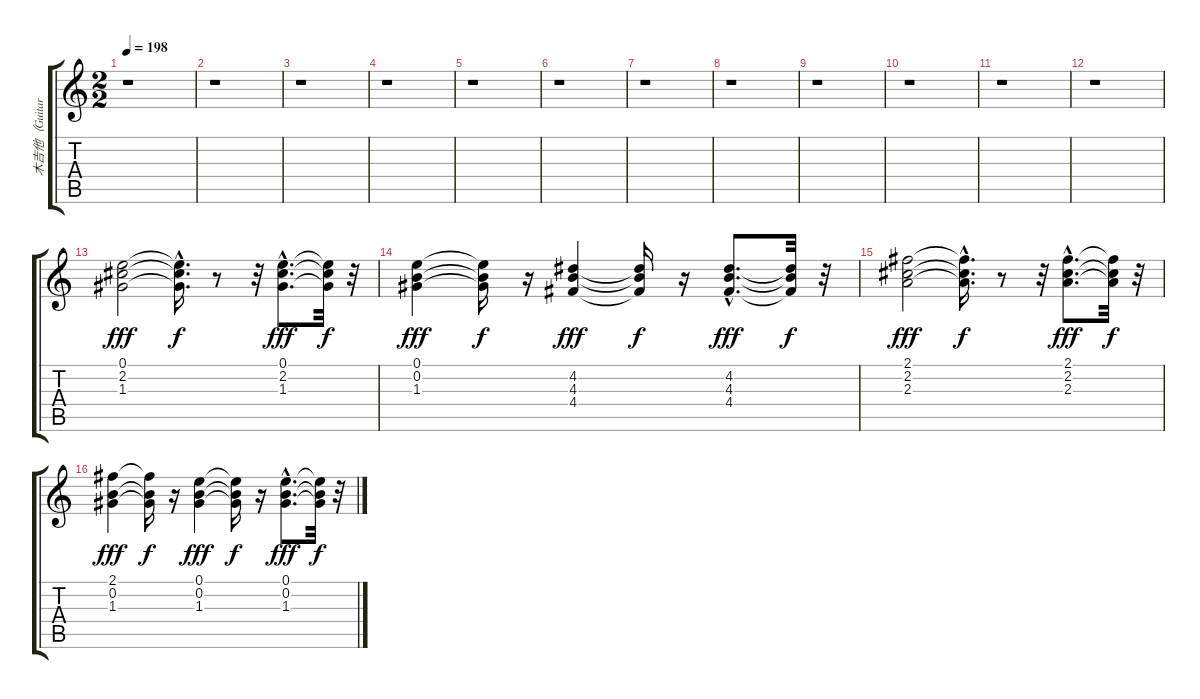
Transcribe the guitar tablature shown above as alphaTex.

\track ("木吉他（Guitar）" "木吉他（Guitar") {instrument acousticguitarsteel}
\staff {score tabs}
\tuning (E4 B3 G3 D3 A2 E2) {hide}
\ts (2 2)
\tempo 198
\clef g2
\ks c
r.1{dy f} |
r.1 |
r.1 |
r.1 |
r.1 |
r.1 |
r.1 |
r.1 |
r.1 |
r.1 |
r.1 |
r.1 |
(0.1 2.2 1.3).2{dy fff} (0.1{hac t} 2.2{hac t} 1.3{hac t}).16{d dy f} r.8 r.32 (0.1{hac} 2.2{hac} 1.3{hac}).8{d dy fff} (0.1{t} 2.2{t} 1.3{t}).32{dy f} r.32 |
(0.1 0.2 1.3).4{dy fff} (0.1{t} 0.2{t} 1.3{t}).16{dy f} r.16 (4.2 4.3 4.4).4{dy fff} (4.2{t} 4.3{t} 4.4{t}).16{dy f} r.16 (4.2{hac} 4.3{hac} 4.4{hac}).8{d dy fff} (4.2{t} 4.3{t} 4.4{t}).32{dy f} r.32 |
(2.1 2.2 2.3).2{dy fff} (2.1{hac t} 2.2{hac t} 2.3{hac t}).16{d dy f} r.8 r.32 (2.1{hac} 2.2{hac} 2.3{hac}).8{d dy fff} (2.1{t} 2.2{t} 2.3{t}).32{dy f} r.32 |
(2.1 0.2 1.3).4{dy fff} (2.1{t} 0.2{t} 1.3{t}).16{dy f} r.16 (0.1 0.2 1.3).4{dy fff} (0.1{t} 0.2{t} 1.3{t}).16{dy f} r.16 (0.1{hac} 0.2{hac} 1.3{hac}).8{d dy fff} (0.1{t} 0.2{t} 1.3{t}).32{dy f} r.32
